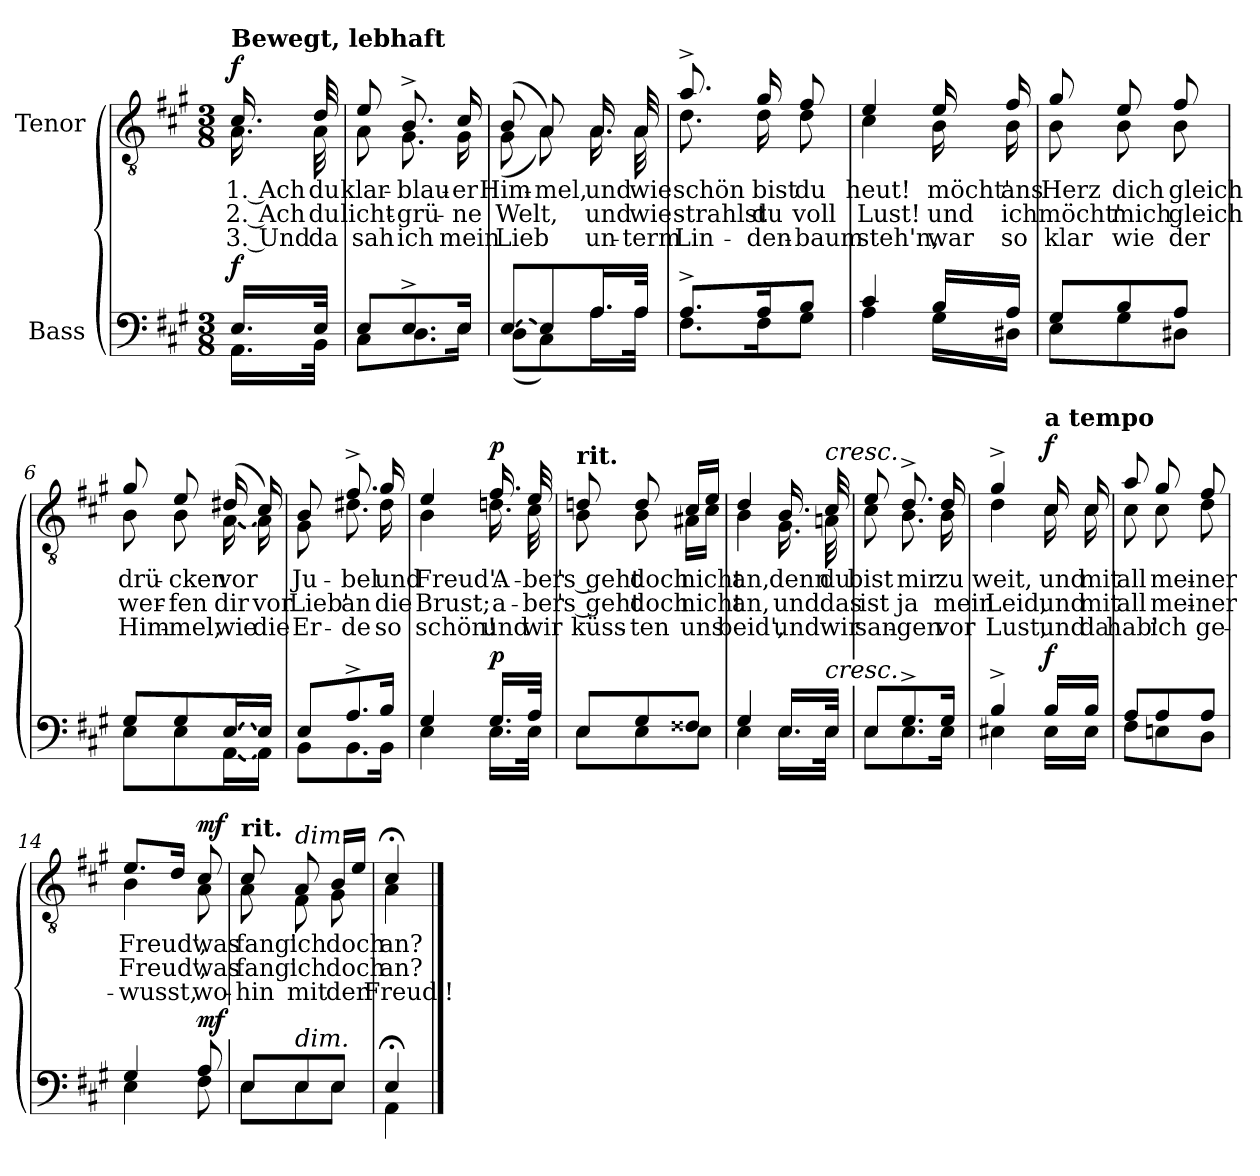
**kern	**dynam	**kern	**text	**text	**text	**dynam
*part2	*part2	*part1	*part1	*part1	*part1	*part1
*staff2	*staff2	*staff1	*staff1	*staff1	*staff1	*staff1
*I"Bass	*	*I"Tenor	*	*	*	*
*clefF4	*	*clefGv2	*	*	*	*
*k[f#c#g#]	*	*k[f#c#g#]	*	*	*	*
*M3/8	*	*M3/8	*	*	*	*
=	=	=	=	=	=	=
*^	*	*^	*	*	*	*
!	!	!	!LO:TX:a:B:t=Bewegt, lebhaft	!	!	!	!	!
!	!	!LO:DY:a	!	!	!	!	!	!LO:DY:a
16.E/LL	16.AA\LL	f	16.c#/	16.A\	1. Ach	2. Ach	3. Und	f
32E/JJk	32BB\JJk	.	32d/	32A\	du	du	da	.
=1	=1	=1	=1	=1	=1	=1	=1	=1
8E/L	8C#\L	.	8e/	8A\	klar-	licht-	sah	.
8.E^/	8.D\	.	8.B^/	8.G#\	-blau-	-grü-	ich	.
16E/Jk	16E\Jk	.	16c#/	16G#\	-er	-ne	mein	.
=2	=2	=2	=2	=2	=2	=2	=2	=2
!LO:T:dash	!	!	!	!	!	!	!	!
[8E/L	(8D\L	.	(8B/	(8G#\	Him-	Welt,	Lieb	.
8E/]	8C#\)	.	8A/)	8A\)	-mel,	.	.	.
16.A/L	16.A\L	.	16.A/	16.A\	und	und	un-	.
32A/JJk	32A\JJk	.	32A/	32A\	wie	wie	-term	.
=3	=3	=3	=3	=3	=3	=3	=3	=3
8.A^/L	8.F#\L	.	8.a^/	8.d\	schön	strahlst	Lin-	.
16A/K	16F#\K	.	16g#/	16d\	bist	du	-den-	.
8B/J	8G#\J	.	8f#/	8d\	du	voll	-baum	.
!!LO:LB:g=z	!!
=4	=4	=4	=4	=4	=4	=4	=4	=4
4c#/	4A\	.	4e/	4c#\	heut!	Lust!	steh'n,	.
16B/LL	16G#\LL	.	16e/	16B\	möcht'	und	war	.
16A/JJ	16D#X\JJ	.	16f#/	16B\	ans	ich	so	.
=5	=5	=5	=5	=5	=5	=5	=5	=5
8G#/L	8E\L	.	8g#/	8B\	Herz	möcht'	klar	.
8B/	8G#\	.	8e/	8B\	dich	mich	wie	.
8A/J	8D#X\J	.	8f#/	8B\	gleich	gleich	der	.
=6	=6	=6	=6	=6	=6	=6	=6	=6
8G#/L	8E\L	.	8g#/	8B\	drü-	wer-	Him-	.
8G#/	8E\	.	8e/	8B\	-cken	-fen	-mel,	.
!LO:T:dash	!LO:T:dash	!	!	!LO:T:dash	!	!	!	!
[16E/L	[16AA\L	.	(16d#X/	[16A\	vor	dir	wie	.
16E/JJ]	16AA\JJ]	.	16c#/)	16A\]	.	vor	die	.
=7	=7	=7	=7	=7	=7	=7	=7	=7
8E/L	8BB\L	.	8B/	8G#\	Ju-	Lieb'	Er-	.
8.A^/	8.BB\	.	8.f#^/	8.d#X\	-bel	an	-de	.
16B/Jk	16BB\Jk	.	16g#/	16d#\	und	die	so	.
!!LO:LB:g=z	!!
=8	=8	=8	=8	=8	=8	=8	=8	=8
4G#/	4E\	.	4e/	4B\	Freud'.	Brust;	schön!	.
!	!	!LO:DY:a	!	!	!	!	!	!LO:DY:a
16.G#/LL	16.E\LL	p	16.f#/	16.dn\	A-	a-	und	p
32A/JJk	32E\JJk	.	32e/	32c#\	-ber	-ber	wir	.
=9	=9	=9	=9	=9	=9	=9	=9	=9
!	!	!	!LO:TX:a:B:t=rit.	!	!	!	!	!
8E/L	8E\L	.	8dn/	8B\	's geht	's geht	küss-	.
8G#/	8E\	.	8d/	8B\	doch	doch	-ten	.
8F##X/J	8E\J	.	16c#/LL	16A#X\LL	nicht	nicht	uns	.
.	.	.	16e/JJ	16c#\JJ	.	.	.	.
=10	=10	=10	=10	=10	=10	=10	=10	=10
4G#/	4E\	.	4d/	4B\	an,	an,	beid',	.
16.E/LL	16.E\LL	.	16.B/	16.G#\	denn	und	und	.
!	!	!	!LO:TX:a:i:t=cresc.	!	!	!	!	!
!LO:TX:a:i:t=cresc.	!	!	!	!	!	!	!	!
32E/JJk	32E\JJk	.	32c#/	32An\	du	das	wir	.
=11	=11	=11	=11	=11	=11	=11	=11	=11
8E/L	8E\L	.	8e/	8c#\	bist	ist	san-	.
8.G#^/	8.E\	.	8.d^/	8.B\	mir	ja	-gen	.
16G#/Jk	16E\Jk	.	16d/	16B\	zu	mein	vor	.
!!LO:LB:g=z	!!
=12	=12	=12	=12	=12	=12	=12	=12	=12
4B^/	4E#X\	.	4g#^/	4d\	weit,	Leid,	Lust,	.
!	!	!	!LO:TX:a:B:t=a tempo	!	!	!	!	!
!	!	!LO:DY:a	!	!	!	!	!	!LO:DY:a
16B/LL	16E#\LL	f	16c#/	16c#\	und	und	und	f
16B/JJ	16E#\JJ	.	16c#/	16c#\	mit	mit	da	.
=13	=13	=13	=13	=13	=13	=13	=13	=13
8A/L	8F#\L	.	8a/	8c#\	all	all	hab'	.
8A/	8En\	.	8g#/	8c#\	mei-	mei-	ich	.
8A/J	8D\J	.	8f#/	8d\	-ner	-ner	ge-	.
=14	=14	=14	=14	=14	=14	=14	=14	=14
4G#/	4E\	.	8.e/L	4B\	Freud',	Freud',	-wusst,	.
.	.	.	16d/Jk	.	.	.	.	.
!	!	!LO:DY:a	!	!	!	!	!	!LO:DY:a
8A/	8F#\	mf	8c#/	8A\	was	was	wo-	mf
=15	=15	=15	=15	=15	=15	=15	=15	=15
!	!	!	!LO:TX:a:B:t=rit.	!	!	!	!	!
8E/L	8E\L	.	8c#/	8A\	fang'	fang'	-hin	.
!	!	!	!LO:TX:a:i:t=dim.	!	!	!	!	!
!LO:TX:a:i:t=dim.	!	!	!	!	!	!	!	!
8E/	8E\	.	8A/	8F#\	ich	ich	mit	.
8E/J	8E\J	.	16B/LL	8G#\	doch	doch	der	.
.	.	.	16e/JJ	.	.	.	.	.
=16	=16	=16	=16	=16	=16	=16	=16	=16
4E;</	4AA\	.	4c#;</	4A\	an?	an?	Freud'!	.
*v	*v	*	*	*	*	*	*	*
*	*	*v	*v	*	*	*	*
==	==	==	==	==	==	==
*-	*-	*-	*-	*-	*-	*-
